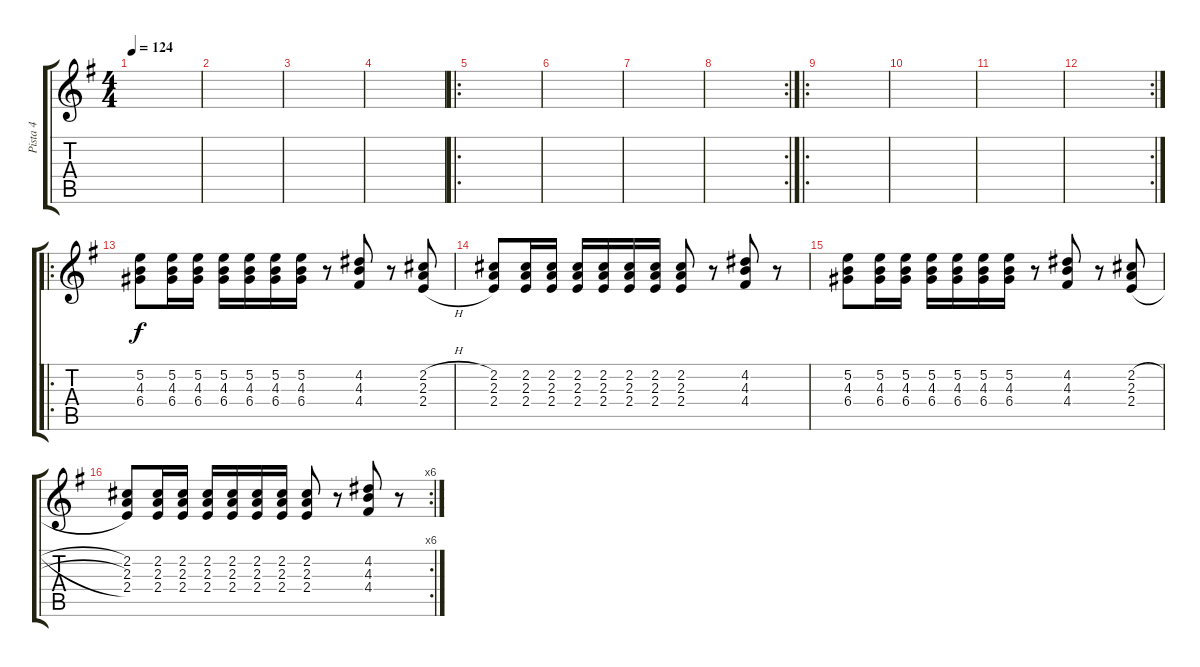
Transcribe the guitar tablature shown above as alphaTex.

\track ("Pista 4" "Pista 4") {instrument electricguitarjazz}
\staff {score tabs}
\tuning (E4 B3 G3 D3 A2 E2) {hide}
\ts (4 4)
\tempo 124
\clef g2
\ks g
|
|
|
|
\ro
|
|
|
\rc 2
|
\ro
|
|
|
\rc 2
|
\ro
(5.2 4.3 6.4).8 (5.2 4.3 6.4).16 (5.2 4.3 6.4).16 (5.2 4.3 6.4).16 (5.2 4.3 6.4).16 (5.2 4.3 6.4).16 (5.2 4.3 6.4).16 r.8 (4.2 4.3 4.4).8 r.8 (2.2{h} 2.3{h} 2.4{h}).8 |
(2.2 2.3 2.4).8 (2.2 2.3 2.4).16 (2.2 2.3 2.4).16 (2.2 2.3 2.4).16 (2.2 2.3 2.4).16 (2.2 2.3 2.4).16 (2.2 2.3 2.4).16 (2.2 2.3 2.4).8 r.8 (4.2 4.3 4.4).8 r.8 |
(5.2 4.3 6.4).8 (5.2 4.3 6.4).16 (5.2 4.3 6.4).16 (5.2 4.3 6.4).16 (5.2 4.3 6.4).16 (5.2 4.3 6.4).16 (5.2 4.3 6.4).16 r.8 (4.2 4.3 4.4).8 r.8 (2.2{h} 2.3{h} 2.4{h}).8 |
\rc 6
(2.2 2.3 2.4).8 (2.2 2.3 2.4).16 (2.2 2.3 2.4).16 (2.2 2.3 2.4).16 (2.2 2.3 2.4).16 (2.2 2.3 2.4).16 (2.2 2.3 2.4).16 (2.2 2.3 2.4).8 r.8 (4.2 4.3 4.4).8 r.8
